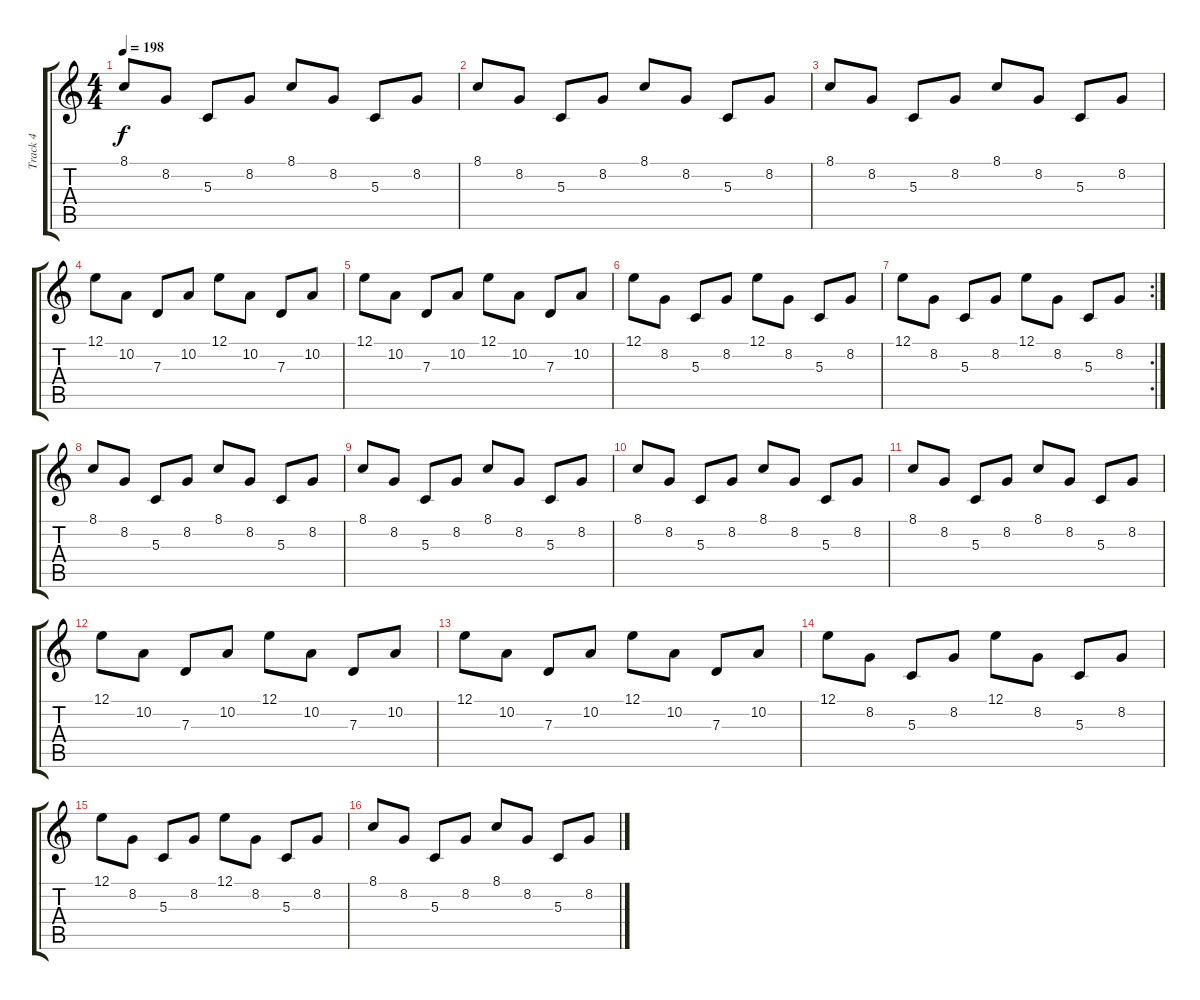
\track ("Track 4" "Track 4") {instrument lead1square}
\staff {score tabs}
\tuning (E4 B3 G3 D3 A2 E2) {hide}
\ts (4 4)
\tempo 198
\clef g2
\ks c
8.1.8{dy f} 8.2.8 5.3.8 8.2.8 8.1.8 8.2.8 5.3.8 8.2.8 |
8.1.8 8.2.8 5.3.8 8.2.8 8.1.8 8.2.8 5.3.8 8.2.8 |
8.1.8 8.2.8 5.3.8 8.2.8 8.1.8 8.2.8 5.3.8 8.2.8 |
12.1.8 10.2.8 7.3.8 10.2.8 12.1.8 10.2.8 7.3.8 10.2.8 |
12.1.8 10.2.8 7.3.8 10.2.8 12.1.8 10.2.8 7.3.8 10.2.8 |
12.1.8 8.2.8 5.3.8 8.2.8 12.1.8 8.2.8 5.3.8 8.2.8 |
\rc 2
12.1.8 8.2.8 5.3.8 8.2.8 12.1.8 8.2.8 5.3.8 8.2.8 |
8.1.8 8.2.8 5.3.8 8.2.8 8.1.8 8.2.8 5.3.8 8.2.8 |
8.1.8 8.2.8 5.3.8 8.2.8 8.1.8 8.2.8 5.3.8 8.2.8 |
8.1.8 8.2.8 5.3.8 8.2.8 8.1.8 8.2.8 5.3.8 8.2.8 |
8.1.8 8.2.8 5.3.8 8.2.8 8.1.8 8.2.8 5.3.8 8.2.8 |
12.1.8 10.2.8 7.3.8 10.2.8 12.1.8 10.2.8 7.3.8 10.2.8 |
12.1.8 10.2.8 7.3.8 10.2.8 12.1.8 10.2.8 7.3.8 10.2.8 |
12.1.8 8.2.8 5.3.8 8.2.8 12.1.8 8.2.8 5.3.8 8.2.8 |
12.1.8 8.2.8 5.3.8 8.2.8 12.1.8 8.2.8 5.3.8 8.2.8 |
8.1.8 8.2.8 5.3.8 8.2.8 8.1.8 8.2.8 5.3.8 8.2.8
